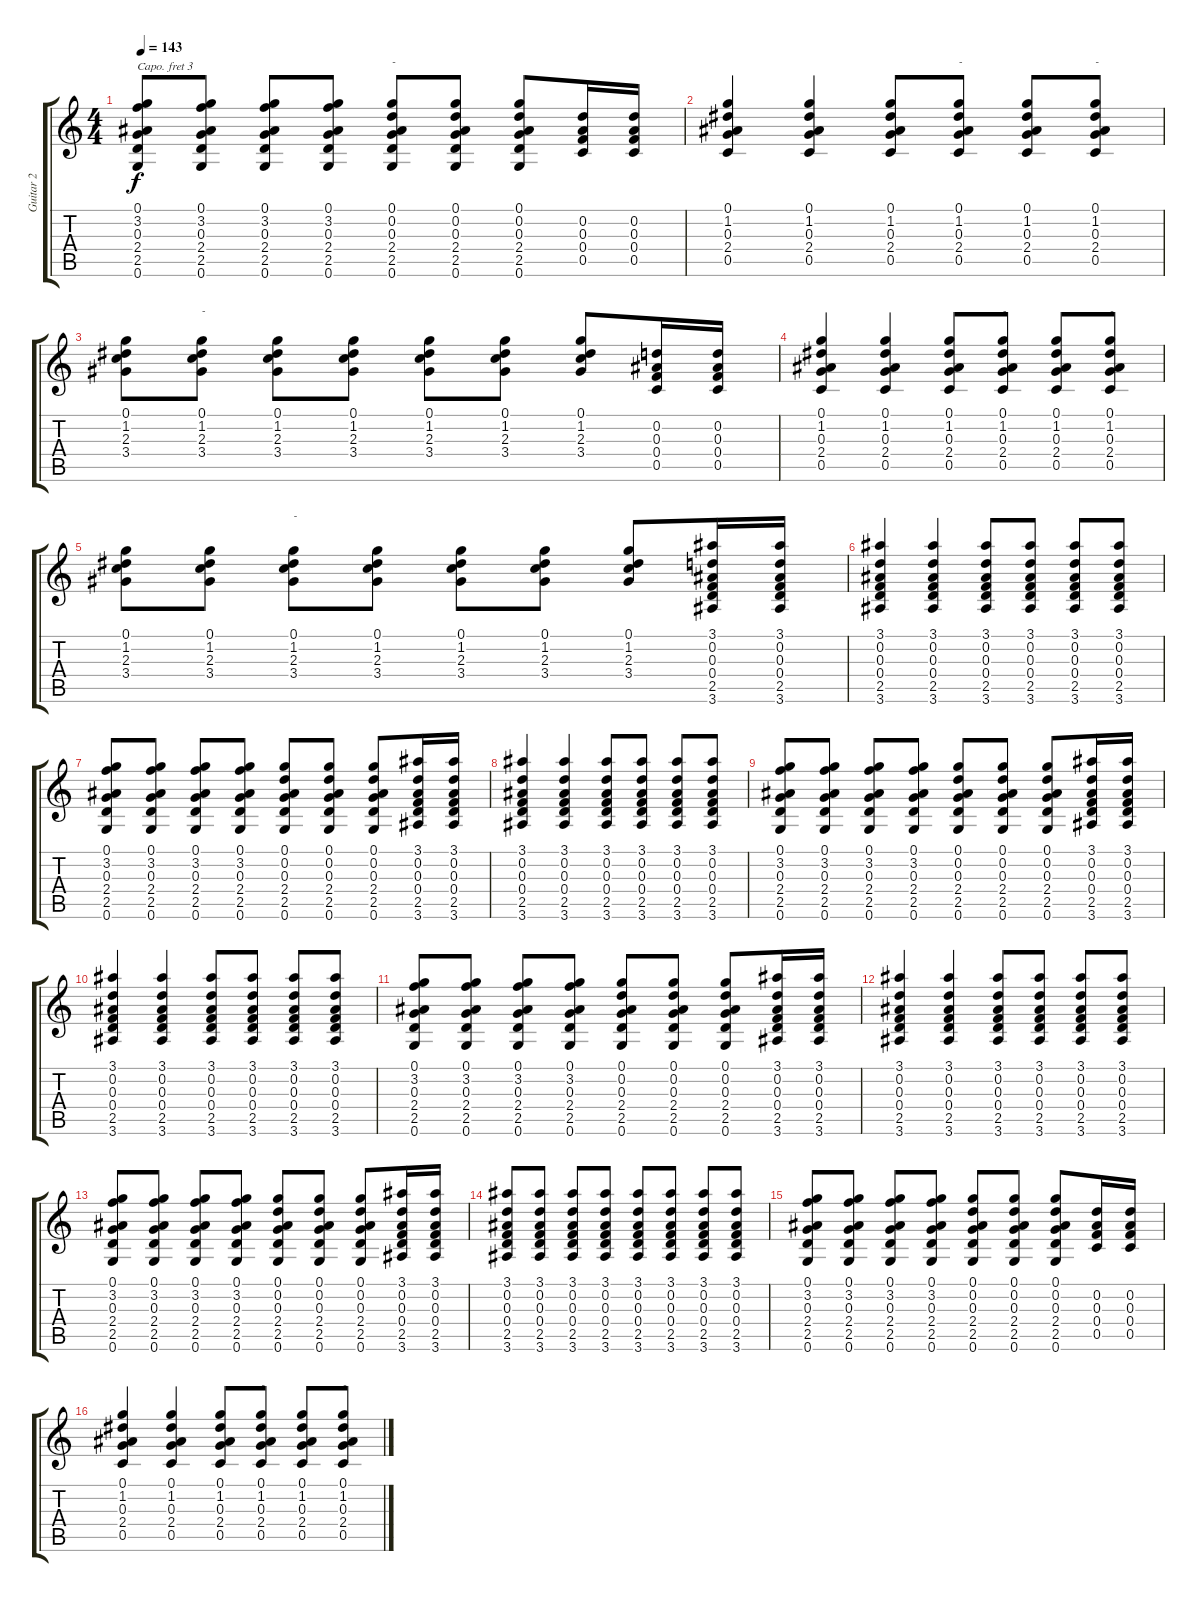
\track ("Guitar 2" "Guitar 2") {instrument acousticguitarsteel}
\staff {score tabs}
\capo 3
\tuning (E4 B3 G3 D3 A2 E2) {hide}
\ts (4 4)
\tempo 143
\clef g2
\ks c
(0.1 3.2 0.3 2.4 2.5 0.6).8{dy f} (0.1 3.2 0.3 2.4 2.5 0.6).8 (0.1 3.2 0.3 2.4 2.5 0.6).8 (0.1 3.2 0.3 2.4 2.5 0.6).8 (0.1 0.2 0.3 2.4 2.5 0.6).8{txt "-"} (0.1 0.2 0.3 2.4 2.5 0.6).8 (0.1 0.2 0.3 2.4 2.5 0.6).8 (0.2 0.3 0.4 0.5).16 (0.2 0.3 0.4 0.5).16 |
(0.1 1.2 0.3 2.4 0.5).4 (0.1 1.2 0.3 2.4 0.5).4 (0.1 1.2 0.3 2.4 0.5).8 (0.1 1.2 0.3 2.4 0.5).8{txt "-"} (0.1 1.2 0.3 2.4 0.5).8 (0.1 1.2 0.3 2.4 0.5).8{txt "-"} |
(0.1 1.2 2.3 3.4).8 (0.1 1.2 2.3 3.4).8{txt "-"} (0.1 1.2 2.3 3.4).8 (0.1 1.2 2.3 3.4).8 (0.1 1.2 2.3 3.4).8 (0.1 1.2 2.3 3.4).8 (0.1 1.2 2.3 3.4).8 (0.2 0.3 0.4 0.5).16 (0.2 0.3 0.4 0.5).16 |
(0.1 1.2 0.3 2.4 0.5).4 (0.1 1.2 0.3 2.4 0.5).4 (0.1 1.2 0.3 2.4 0.5).8 (0.1 1.2 0.3 2.4 0.5).8{txt "-"} (0.1 1.2 0.3 2.4 0.5).8 (0.1 1.2 0.3 2.4 0.5).8{txt "-"} |
(0.1 1.2 2.3 3.4).8 (0.1 1.2 2.3 3.4).8 (0.1 1.2 2.3 3.4).8{txt "-"} (0.1 1.2 2.3 3.4).8 (0.1 1.2 2.3 3.4).8 (0.1 1.2 2.3 3.4).8 (0.1 1.2 2.3 3.4).8 (3.1 0.2 0.3 0.4 2.5 3.6).16 (3.1 0.2 0.3 0.4 2.5 3.6).16 |
(3.1 0.2 0.3 0.4 2.5 3.6).4 (3.1 0.2 0.3 0.4 2.5 3.6).4 (3.1 0.2 0.3 0.4 2.5 3.6).8 (3.1 0.2 0.3 0.4 2.5 3.6).8 (3.1 0.2 0.3 0.4 2.5 3.6).8 (3.1 0.2 0.3 0.4 2.5 3.6).8 |
(0.1 3.2 0.3 2.4 2.5 0.6).8 (0.1 3.2 0.3 2.4 2.5 0.6).8 (0.1 3.2 0.3 2.4 2.5 0.6).8 (0.1 3.2 0.3 2.4 2.5 0.6).8 (0.1 0.2 0.3 2.4 2.5 0.6).8 (0.1 0.2 0.3 2.4 2.5 0.6).8 (0.1 0.2 0.3 2.4 2.5 0.6).8 (3.1 0.2 0.3 0.4 2.5 3.6).16 (3.1 0.2 0.3 0.4 2.5 3.6).16 |
(3.1 0.2 0.3 0.4 2.5 3.6).4 (3.1 0.2 0.3 0.4 2.5 3.6).4 (3.1 0.2 0.3 0.4 2.5 3.6).8 (3.1 0.2 0.3 0.4 2.5 3.6).8 (3.1 0.2 0.3 0.4 2.5 3.6).8 (3.1 0.2 0.3 0.4 2.5 3.6).8 |
(0.1 3.2 0.3 2.4 2.5 0.6).8 (0.1 3.2 0.3 2.4 2.5 0.6).8 (0.1 3.2 0.3 2.4 2.5 0.6).8 (0.1 3.2 0.3 2.4 2.5 0.6).8 (0.1 0.2 0.3 2.4 2.5 0.6).8 (0.1 0.2 0.3 2.4 2.5 0.6).8 (0.1 0.2 0.3 2.4 2.5 0.6).8 (3.1 0.2 0.3 0.4 2.5 3.6).16 (3.1 0.2 0.3 0.4 2.5 3.6).16 |
(3.1 0.2 0.3 0.4 2.5 3.6).4 (3.1 0.2 0.3 0.4 2.5 3.6).4 (3.1 0.2 0.3 0.4 2.5 3.6).8 (3.1 0.2 0.3 0.4 2.5 3.6).8 (3.1 0.2 0.3 0.4 2.5 3.6).8 (3.1 0.2 0.3 0.4 2.5 3.6).8 |
(0.1 3.2 0.3 2.4 2.5 0.6).8 (0.1 3.2 0.3 2.4 2.5 0.6).8 (0.1 3.2 0.3 2.4 2.5 0.6).8 (0.1 3.2 0.3 2.4 2.5 0.6).8 (0.1 0.2 0.3 2.4 2.5 0.6).8 (0.1 0.2 0.3 2.4 2.5 0.6).8 (0.1 0.2 0.3 2.4 2.5 0.6).8 (3.1 0.2 0.3 0.4 2.5 3.6).16 (3.1 0.2 0.3 0.4 2.5 3.6).16 |
(3.1 0.2 0.3 0.4 2.5 3.6).4 (3.1 0.2 0.3 0.4 2.5 3.6).4 (3.1 0.2 0.3 0.4 2.5 3.6).8 (3.1 0.2 0.3 0.4 2.5 3.6).8 (3.1 0.2 0.3 0.4 2.5 3.6).8 (3.1 0.2 0.3 0.4 2.5 3.6).8 |
(0.1 3.2 0.3 2.4 2.5 0.6).8 (0.1 3.2 0.3 2.4 2.5 0.6).8 (0.1 3.2 0.3 2.4 2.5 0.6).8 (0.1 3.2 0.3 2.4 2.5 0.6).8 (0.1 0.2 0.3 2.4 2.5 0.6).8 (0.1 0.2 0.3 2.4 2.5 0.6).8 (0.1 0.2 0.3 2.4 2.5 0.6).8 (3.1 0.2 0.3 0.4 2.5 3.6).16 (3.1 0.2 0.3 0.4 2.5 3.6).16 |
(3.1 0.2 0.3 0.4 2.5 3.6).8 (3.1 0.2 0.3 0.4 2.5 3.6).8 (3.1 0.2 0.3 0.4 2.5 3.6).8 (3.1 0.2 0.3 0.4 2.5 3.6).8 (3.1 0.2 0.3 0.4 2.5 3.6).8 (3.1 0.2 0.3 0.4 2.5 3.6).8 (3.1 0.2 0.3 0.4 2.5 3.6).8 (3.1 0.2 0.3 0.4 2.5 3.6).8 |
(0.1 3.2 0.3 2.4 2.5 0.6).8 (0.1 3.2 0.3 2.4 2.5 0.6).8 (0.1 3.2 0.3 2.4 2.5 0.6).8 (0.1 3.2 0.3 2.4 2.5 0.6).8 (0.1 0.2 0.3 2.4 2.5 0.6).8 (0.1 0.2 0.3 2.4 2.5 0.6).8 (0.1 0.2 0.3 2.4 2.5 0.6).8 (0.2 0.3 0.4 0.5).16 (0.2 0.3 0.4 0.5).16 |
(0.1 1.2 0.3 2.4 0.5).4 (0.1 1.2 0.3 2.4 0.5).4 (0.1 1.2 0.3 2.4 0.5).8 (0.1 1.2 0.3 2.4 0.5).8{txt "-"} (0.1 1.2 0.3 2.4 0.5).8 (0.1 1.2 0.3 2.4 0.5).8{txt "-"}
